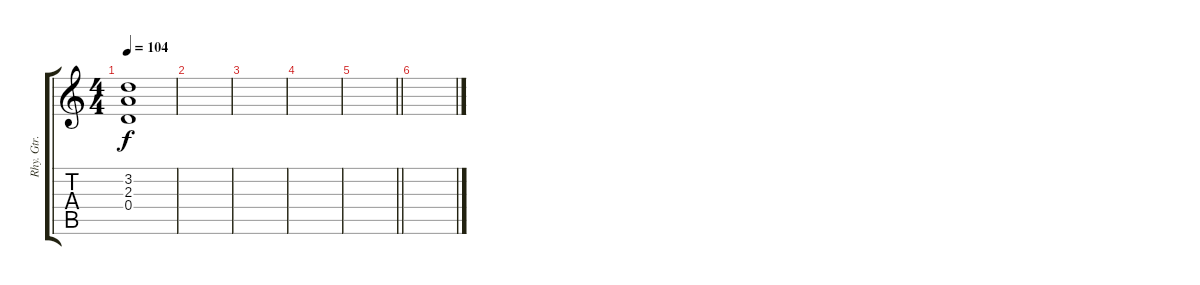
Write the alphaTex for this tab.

\track ("Rhy. Gtr. 2" "Rhy. Gtr. ") {instrument distortionguitar}
\staff {score tabs}
\tuning (E4 B3 G3 D3 A2 E2) {hide}
\ts (4 4)
\tempo 104
\clef g2
\ks c
(3.2{t} 2.3{t} 0.4{t}).1{dy f} |
|
|
|
\barLineRight lightlight
|
\section ("" "")
